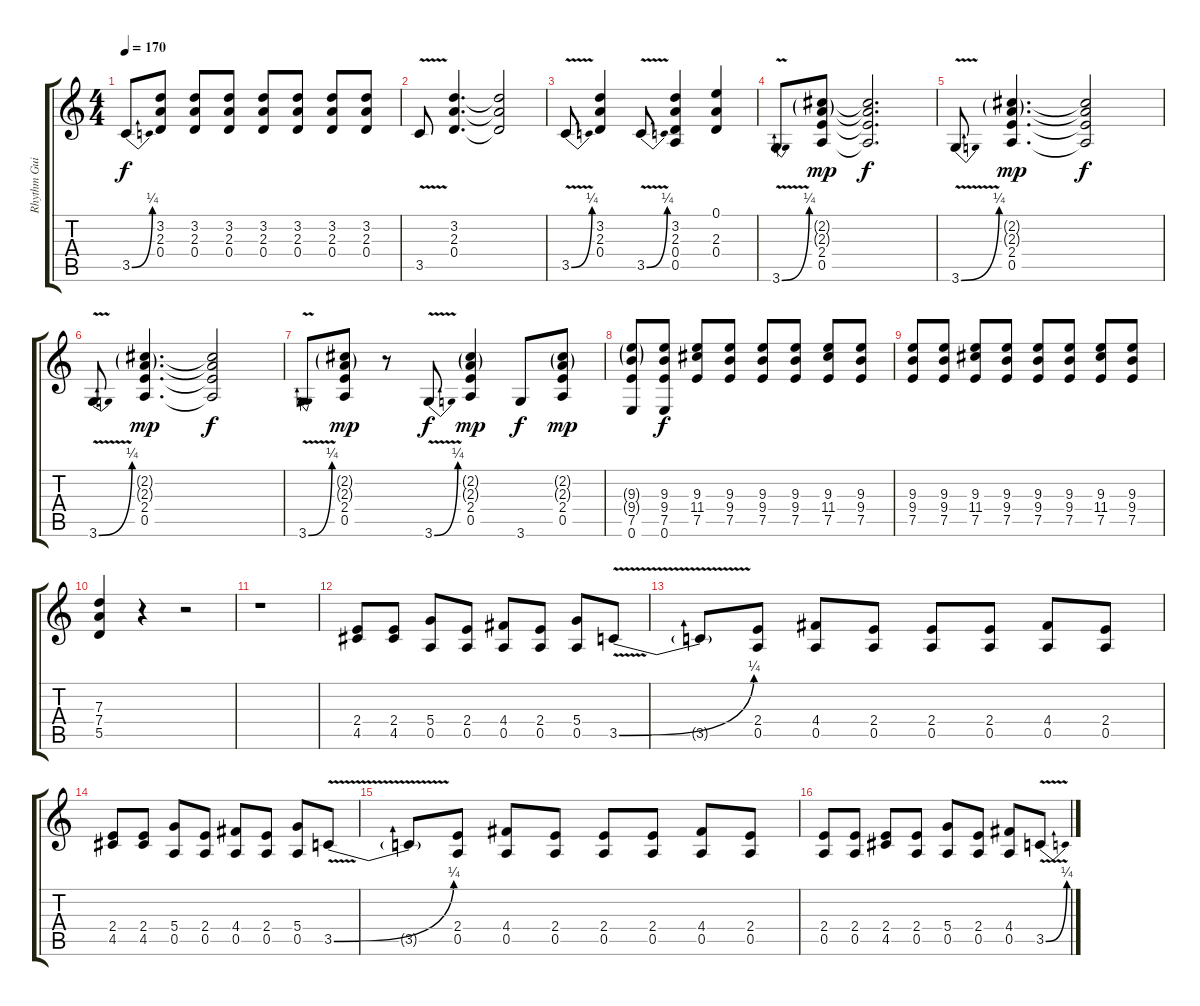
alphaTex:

\track ("Rhythm Guitar" "Rhythm Gui") {instrument distortionguitar}
\staff {score tabs}
\tuning (E4 B3 G3 D3 A2 E2) {hide}
\ts (4 4)
\tempo 170
\clef g2
\ks c
3.5{be (bend 0 0 60 1)}.8{dy f} (3.2 2.3 0.4).8 (3.2 2.3 0.4).8 (3.2 2.3 0.4).8 (3.2 2.3 0.4).8 (3.2 2.3 0.4).8 (3.2 2.3 0.4).8 (3.2 2.3 0.4).8 |
3.5{v}.8 (3.2 2.3 0.4).4{d} (3.2{t} 2.3{t} 0.4{t}).2 |
3.5{be (bend 0 0 60 1) v}.8 (3.2 2.3 0.4).4 3.5{be (bend 0 0 60 1) v}.8 (3.2 2.3 0.4 0.5).4 (0.1 2.3 0.4).4 |
3.6{be (bend 0 0 60 1) v}.8 (2.2{g} 2.3{g} 2.4 0.5).8{dy mp} (2.2{t} 2.3{t} 2.4{t} 0.5{t}).2{d dy f} |
3.6{be (bend 0 0 60 1) v}.8 (2.2{g} 2.3{g} 2.4 0.5).4{d dy mp} (2.2{t} 2.3{t} 2.4{t} 0.5{t}).2{dy f} |
3.6{be (bend 0 0 60 1) v}.8 (2.2{g} 2.3{g} 2.4 0.5).4{d dy mp} (2.2{t} 2.3{t} 2.4{t} 0.5{t}).2{dy f} |
3.6{be (bend 0 0 60 1) v}.8 (2.2{g} 2.3{g} 2.4 0.5).8{dy mp} r.8 3.6{be (bend 0 0 60 1) v}.8{dy f} (2.2{g} 2.3{g} 2.4 0.5).4{dy mp} 3.6.8{dy f} (2.2{g} 2.3{g} 2.4 0.5).8{dy mp} |
(9.3{g} 9.4{g} 7.5 0.6).8 (9.3 9.4 7.5 0.6).8{dy f} (9.3 11.4 7.5).8 (9.3 9.4 7.5).8 (9.3 9.4 7.5).8 (9.3 9.4 7.5).8 (9.3 11.4 7.5).8 (9.3 9.4 7.5).8 |
(9.3 9.4 7.5).8 (9.3 9.4 7.5).8 (9.3 11.4 7.5).8 (9.3 9.4 7.5).8 (9.3 9.4 7.5).8 (9.3 9.4 7.5).8 (9.3 11.4 7.5).8 (9.3 9.4 7.5).8 |
(7.3 7.4 5.5).4 r.4 r.2 |
r.1 |
(2.4 4.5).8 (2.4 4.5).8 (5.4 0.5).8 (2.4 0.5).8 (4.4 0.5).8 (2.4 0.5).8 (5.4 0.5).8 3.5{be (bend 0 0 60 1) v}.8 |
3.5{t}.8 (2.4 0.5).8 (4.4 0.5).8 (2.4 0.5).8 (2.4 0.5).8 (2.4 0.5).8 (4.4 0.5).8 (2.4 0.5).8 |
(2.4 4.5).8 (2.4 4.5).8 (5.4 0.5).8 (2.4 0.5).8 (4.4 0.5).8 (2.4 0.5).8 (5.4 0.5).8 3.5{be (bend 0 0 60 1) v}.8 |
3.5{t}.8 (2.4 0.5).8 (4.4 0.5).8 (2.4 0.5).8 (2.4 0.5).8 (2.4 0.5).8 (4.4 0.5).8 (2.4 0.5).8 |
(2.4 0.5).8 (2.4 0.5).8 (2.4 4.5).8 (2.4 0.5).8 (5.4 0.5).8 (2.4 0.5).8 (4.4 0.5).8 3.5{be (bend 0 0 60 1) v}.8
